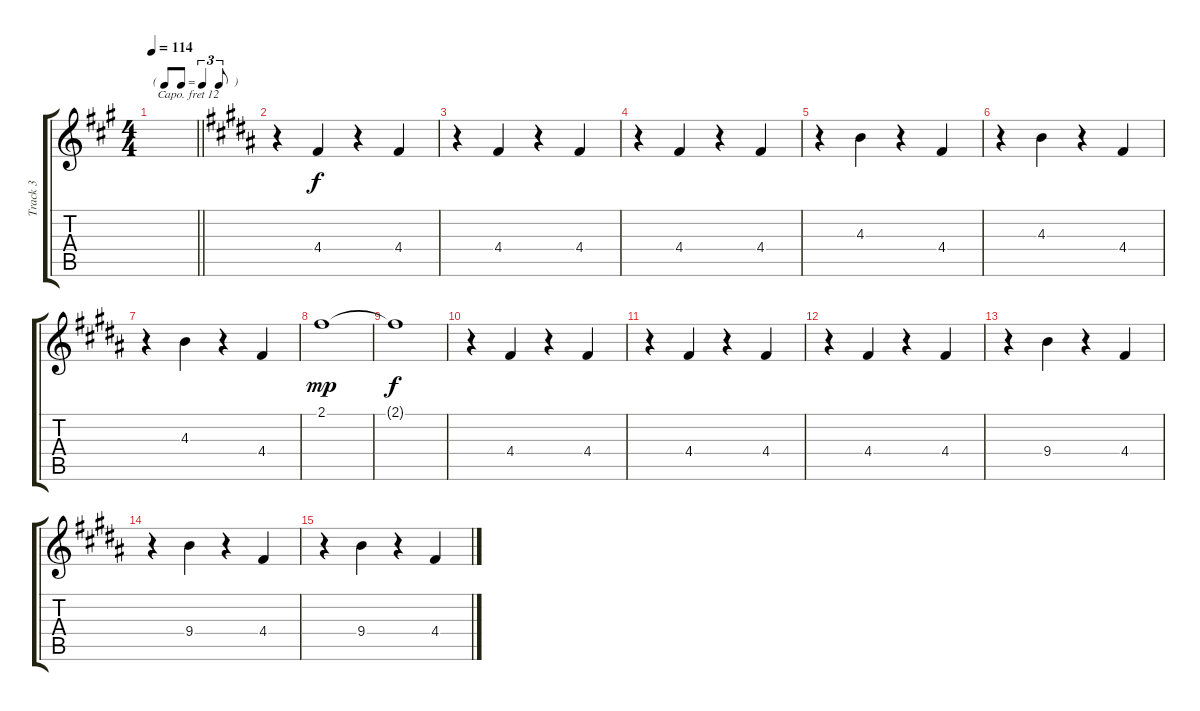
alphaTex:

\track ("Track 3" "Track 3") {instrument trumpet}
\staff {score tabs}
\capo 12
\tuning (E4 B3 G3 D3 A2 E2) {hide}
\ts (4 4)
\tf triplet8th
\tempo 114
\clef g2
\barLineRight lightlight
\ks a
|
\ks b
r.4 4.4.4 r.4 4.4.4 |
r.4 4.4.4 r.4 4.4.4 |
r.4 4.4.4 r.4 4.4.4 |
r.4 4.3.4 r.4 4.4.4 |
r.4 4.3.4 r.4 4.4.4 |
r.4 4.3.4 r.4 4.4.4 |
2.1.1{dy mp} |
2.1{t}.1{dy f} |
r.4 4.4.4 r.4 4.4.4 |
r.4 4.4.4 r.4 4.4.4 |
r.4 4.4.4 r.4 4.4.4 |
r.4 9.4.4 r.4 4.4.4 |
r.4 9.4.4 r.4 4.4.4 |
r.4 9.4.4 r.4 4.4.4
